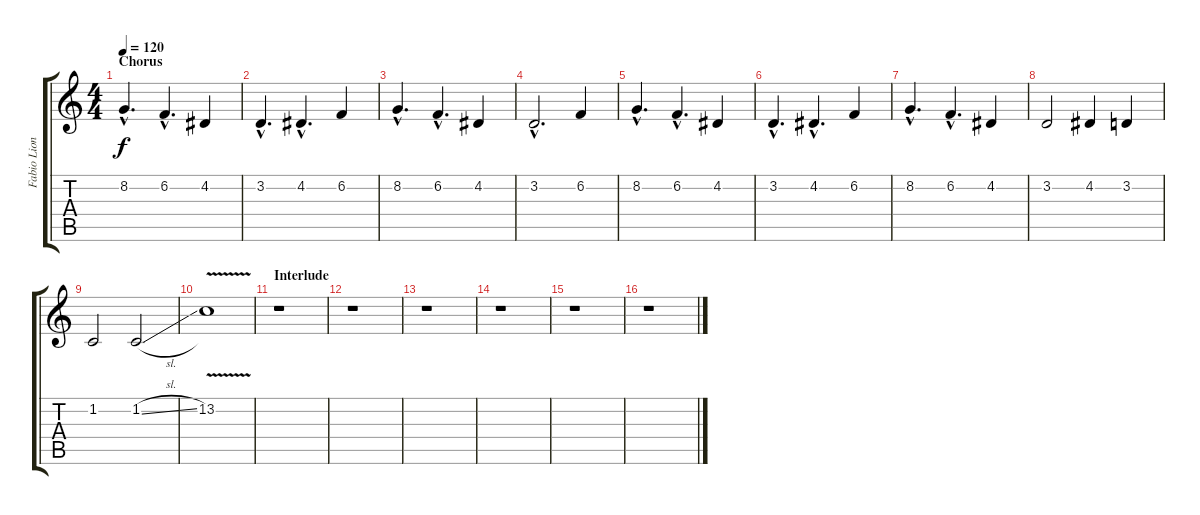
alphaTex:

\track ("Fabio Lione - Lead Vocals" "Fabio Lion") {instrument cello}
\staff {score tabs}
\tuning (E4 B3 G3 D3 A2 E2) {hide}
\ts (4 4)
\section ("" "Chorus")
\tempo 120
\clef g2
\ks c
8.2{hac}.4{d dy f} 6.2{hac}.4{d} 4.2.4 |
3.2{hac}.4{d} 4.2{hac}.4{d} 6.2.4 |
8.2{hac}.4{d} 6.2{hac}.4{d} 4.2.4 |
3.2{hac}.2{d} 6.2.4 |
8.2{hac}.4{d} 6.2{hac}.4{d} 4.2.4 |
3.2{hac}.4{d} 4.2{hac}.4{d} 6.2.4 |
8.2{hac}.4{d} 6.2{hac}.4{d} 4.2.4 |
3.2.2 4.2.4 3.2.4 |
1.2.2 1.2{sl}.2 |
13.2{v}.1 |
\section ("" "Interlude")
r.1 |
r.1 |
r.1 |
r.1 |
r.1 |
r.1
